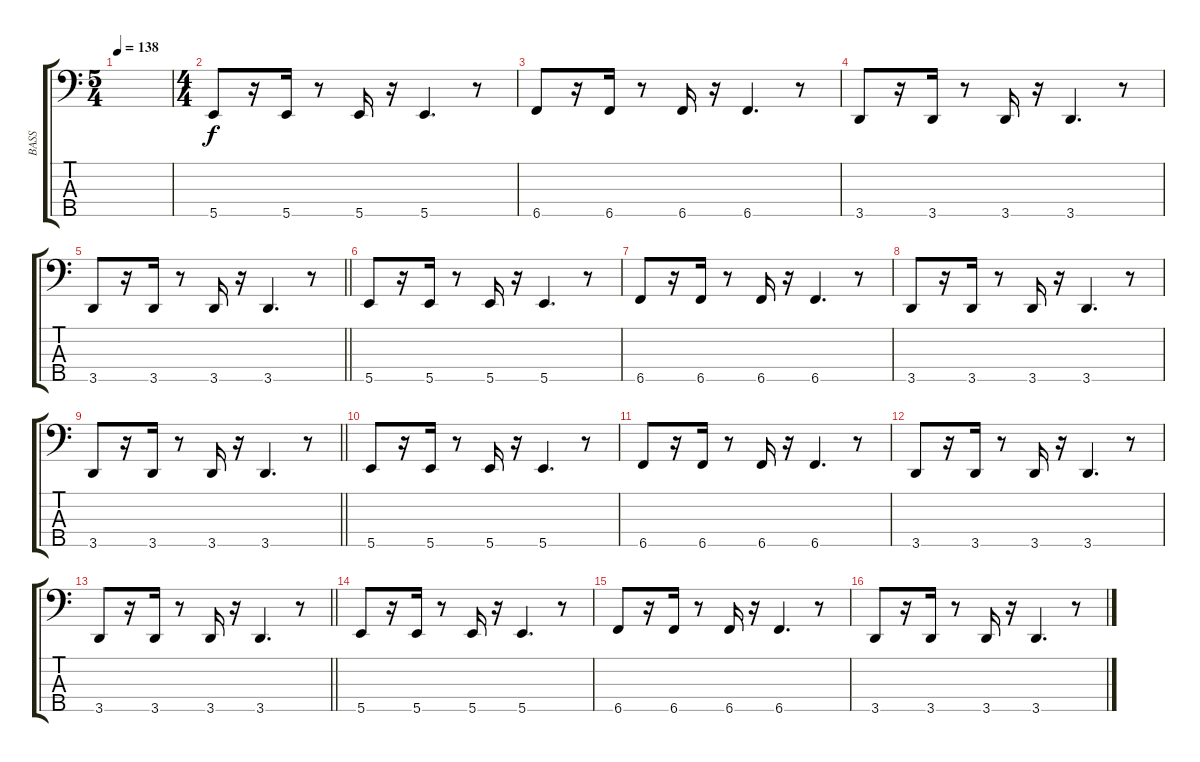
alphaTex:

\track ("BASS" "BASS") {instrument electricbassfinger}
\staff {score tabs}
\tuning (G2 D2 A1 E1 B0) {hide}
\ts (5 4)
\tempo 138
\clef f4
\ks c
|
\ts (4 4)
5.5.8 r.16 5.5.16 r.8 5.5.16 r.16 5.5.4{d} r.8 |
6.5.8 r.16 6.5.16 r.8 6.5.16 r.16 6.5.4{d} r.8 |
3.5.8 r.16 3.5.16 r.8 3.5.16 r.16 3.5.4{d} r.8 |
\barLineRight lightlight
3.5.8 r.16 3.5.16 r.8 3.5.16 r.16 3.5.4{d} r.8 |
5.5.8 r.16 5.5.16 r.8 5.5.16 r.16 5.5.4{d} r.8 |
6.5.8 r.16 6.5.16 r.8 6.5.16 r.16 6.5.4{d} r.8 |
3.5.8 r.16 3.5.16 r.8 3.5.16 r.16 3.5.4{d} r.8 |
\barLineRight lightlight
3.5.8 r.16 3.5.16 r.8 3.5.16 r.16 3.5.4{d} r.8 |
5.5.8 r.16 5.5.16 r.8 5.5.16 r.16 5.5.4{d} r.8 |
6.5.8 r.16 6.5.16 r.8 6.5.16 r.16 6.5.4{d} r.8 |
3.5.8 r.16 3.5.16 r.8 3.5.16 r.16 3.5.4{d} r.8 |
\barLineRight lightlight
3.5.8 r.16 3.5.16 r.8 3.5.16 r.16 3.5.4{d} r.8 |
5.5.8 r.16 5.5.16 r.8 5.5.16 r.16 5.5.4{d} r.8 |
6.5.8 r.16 6.5.16 r.8 6.5.16 r.16 6.5.4{d} r.8 |
3.5.8 r.16 3.5.16 r.8 3.5.16 r.16 3.5.4{d} r.8
